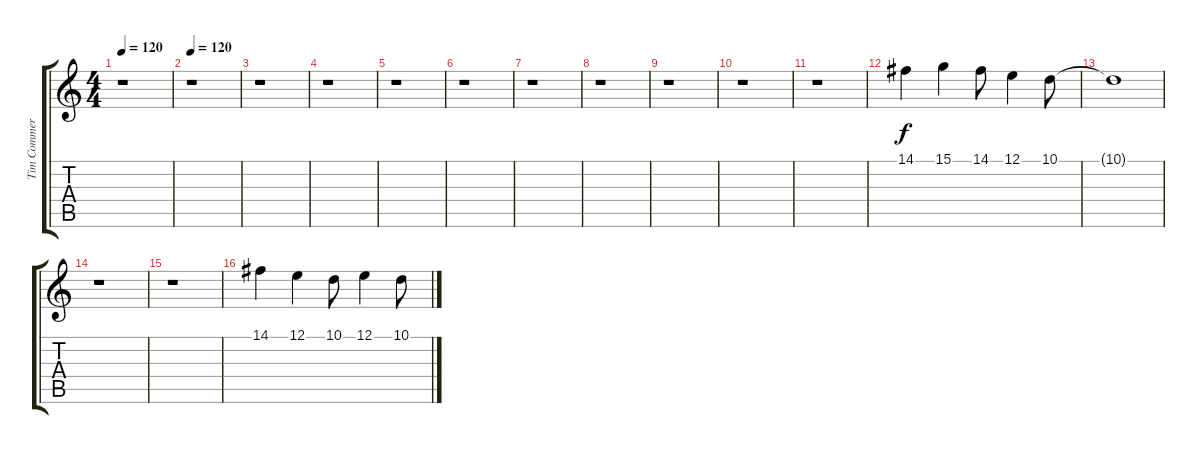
\track ("Tim Commerford (Background Chorus)" "Tim Commer") {instrument clarinet}
\staff {score tabs}
\tuning (E4 B3 G3 D3 A2 E2) {hide}
\ts (4 4)
\tempo 120
\clef g2
\ks c
r.1{dy f} |
\tempo 120
r.1 |
r.1 |
r.1 |
r.1 |
r.1 |
r.1 |
r.1 |
r.1 |
r.1 |
r.1 |
14.1.4{volume 14} 15.1.4 14.1.8 12.1.4 10.1.8 |
10.1{t}.1 |
r.1 |
r.1 |
14.1.4{volume 14} 12.1.4 10.1.8 12.1.4 10.1.8
